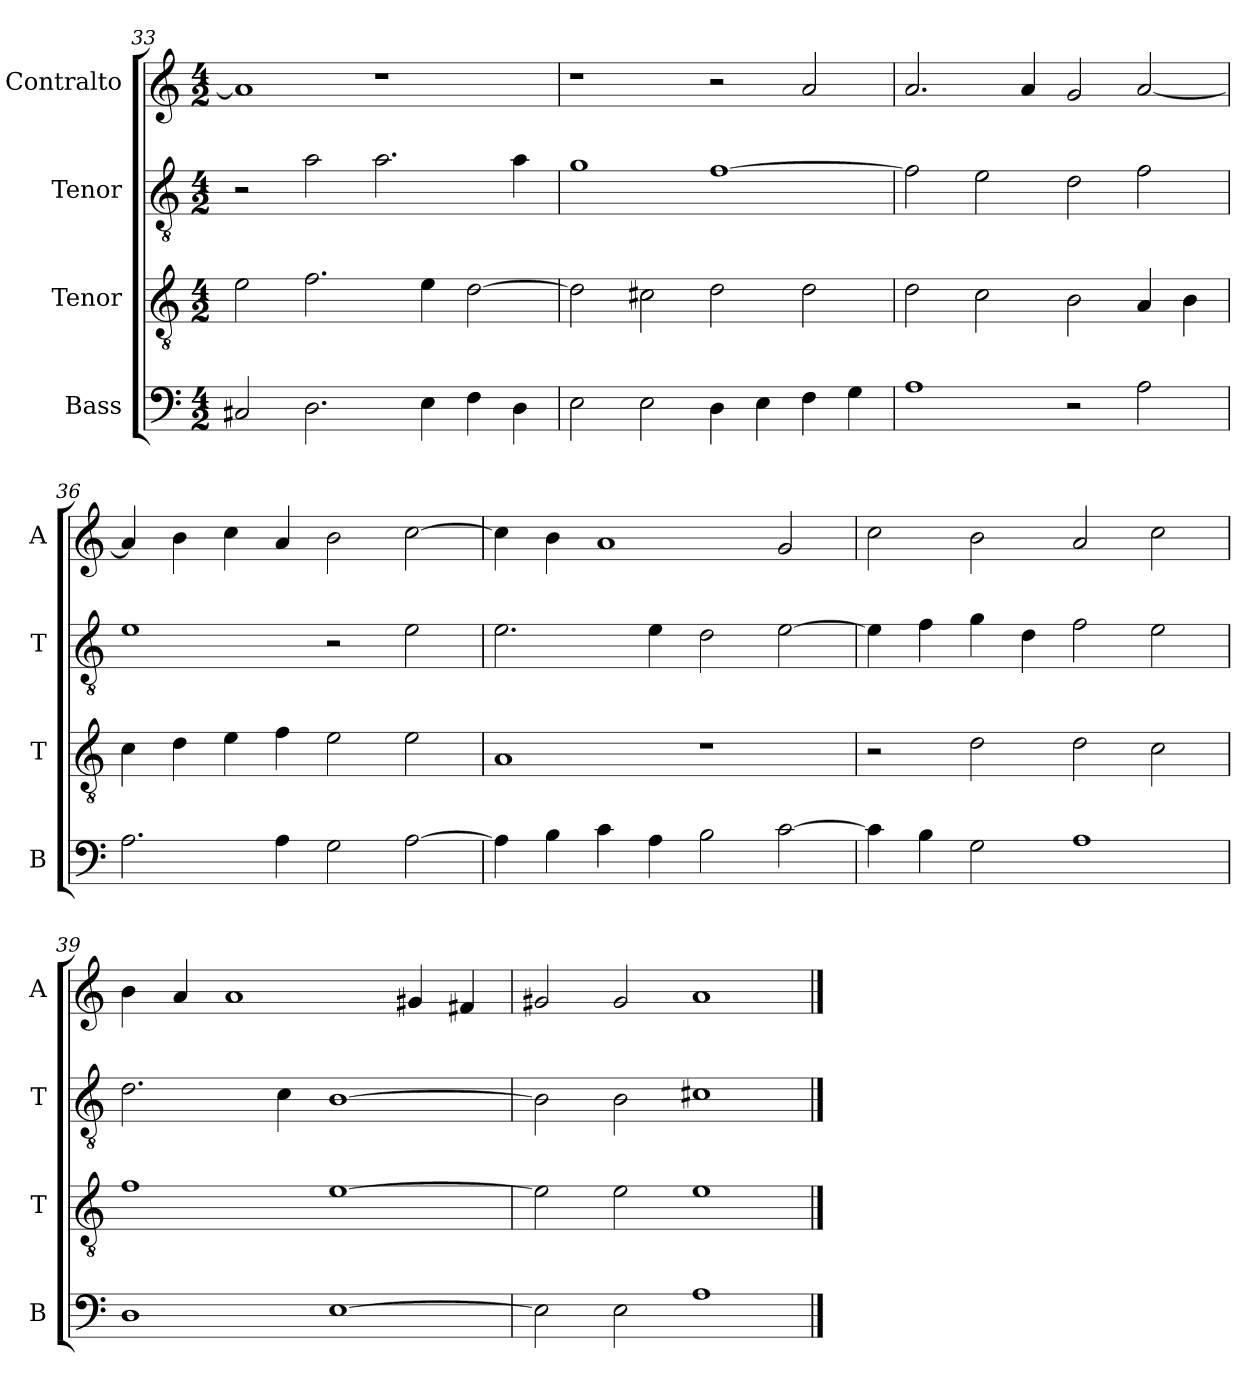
**kern	**kern	**kern	**kern
*part4	*part3	*part2	*part1
*staff4	*staff3	*staff2	*staff1
*I"Bass	*I"Tenor	*I"Tenor	*I"Contralto
*I'B	*I'T	*I'T	*I'A
*clefF4	*clefGv2	*clefGv2	*clefG2
*k[]	*k[]	*k[]	*k[]
*A:aeo	*A:aeo	*A:aeo	*A:aeo
*M4/2	*M4/2	*M4/2	*M4/2
=33	=33	=33	=33
2C#X	2e	2r	1a]
2.D	2.f	2a	.
.	.	2.a	1r
4E	4e	.	.
4F	[2d	.	.
4D	.	4a	.
=34	=34	=34	=34
2E	2d]	1g	1r
2E	2c#X	.	.
4D	2d	[1f	2r
4E	.	.	.
4F	2d	.	2a
4G	.	.	.
=35	=35	=35	=35
1A	2d	2f]	2.a
.	2c	2e	.
.	.	.	4a
2r	2B	2d	2g
2A	4A	2f	[2a
.	4B	.	.
=36	=36	=36	=36
2.A	4c	1e	4a]
.	4d	.	4b
.	4e	.	4cc
4A	4f	.	4a
2G	2e	2r	2b
[2A	2e	2e	[2cc
=37	=37	=37	=37
4A]	1A	2.e	4cc]
4B	.	.	4b
4c	.	.	1a
4A	.	4e	.
2B	1r	2d	.
[2c	.	[2e	2g
=38	=38	=38	=38
4c]	2r	4e]	2cc
4B	.	4f	.
2G	2d	4g	2b
.	.	4d	.
1A	2d	2f	2a
.	2c	2e	2cc
=39	=39	=39	=39
1D	1f	2.d	4b
.	.	.	4a
.	.	.	1a
.	.	4c	.
[1E	[1e	[1B	.
.	.	.	4g#X
.	.	.	4f#X
=40	=40	=40	=40
2E]	2e]	2B]	2g#X
2E	2e	2B	2g#
1A	1e	1c#X	1a
==	==	==	==
*-	*-	*-	*-
